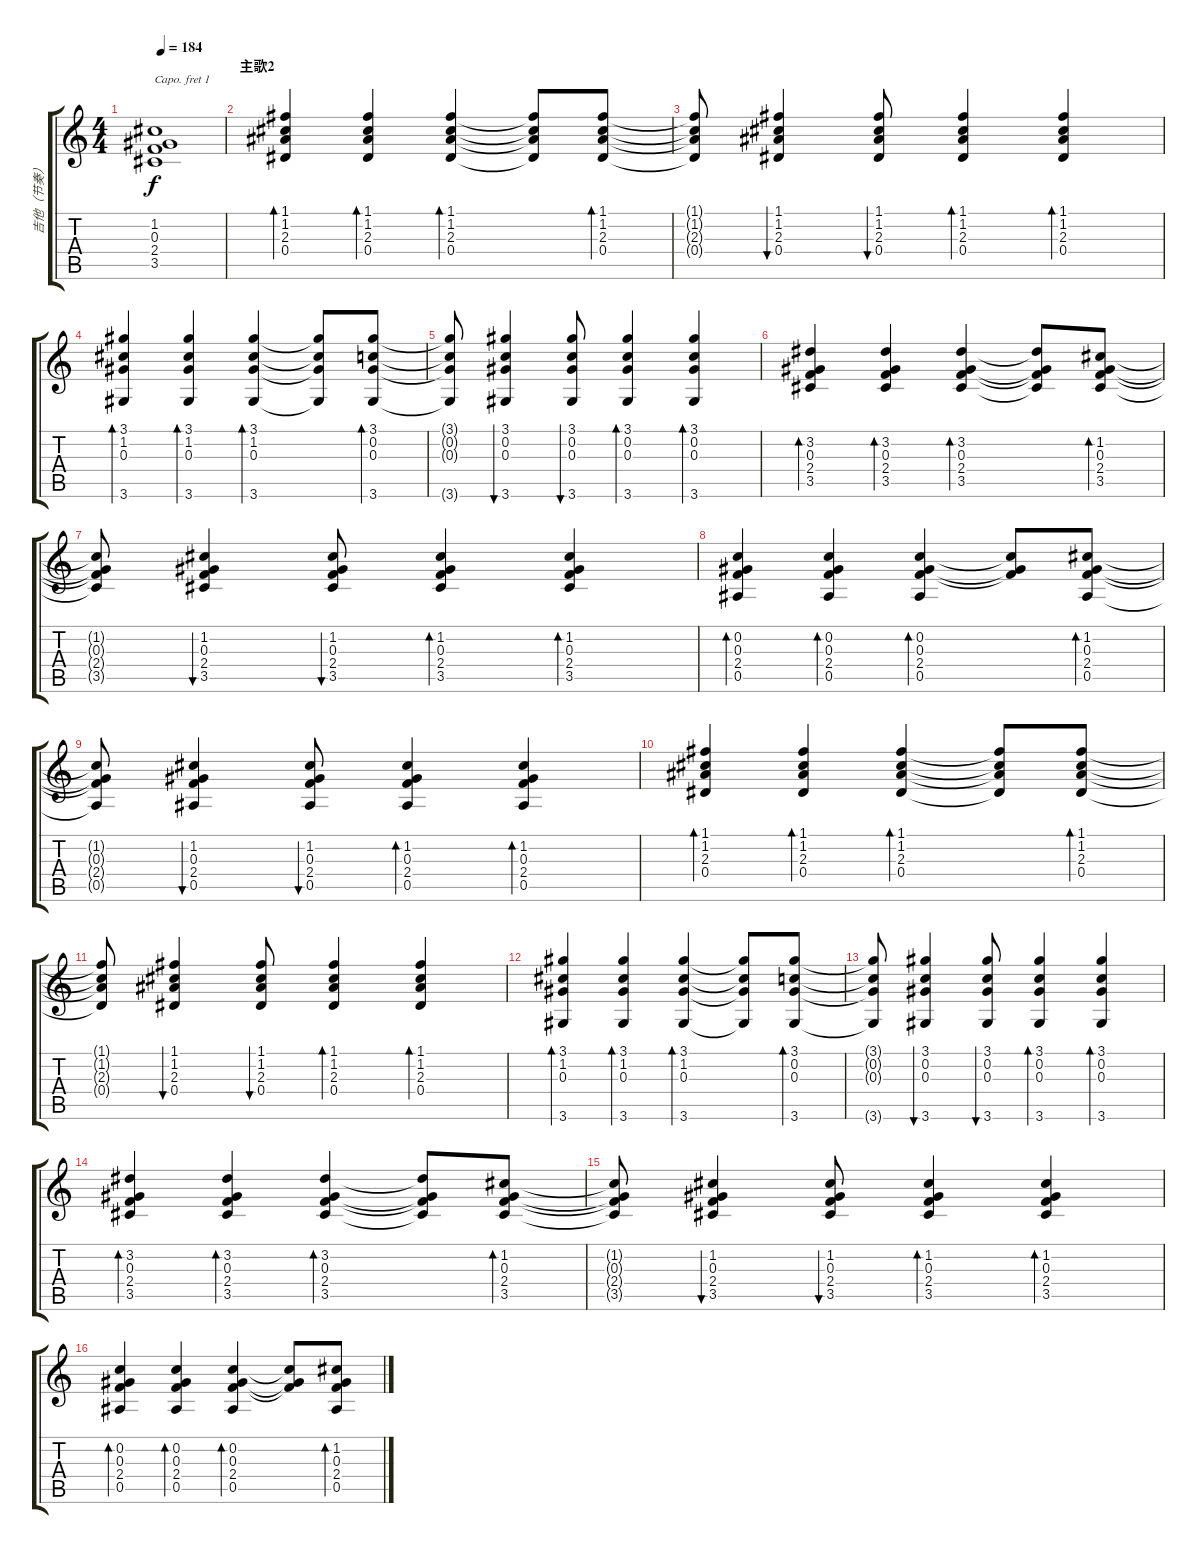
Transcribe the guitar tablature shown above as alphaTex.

\track ("吉他（节奏）" "吉他（节奏）") {instrument acousticguitarnylon}
\staff {score tabs}
\capo 1
\tuning (E4 B3 G3 D3 A2 E2) {hide}
\ts (4 4)
\tempo 184
\clef g2
\ks c
(1.2{t} 0.3{t} 2.4{t} 3.5{t}).1{dy f} |
\section ("" "主歌2")
(1.1 1.2 2.3 0.4).4{bd 60} (1.1 1.2 2.3 0.4).4{bd 60} (1.1 1.2 2.3 0.4).4{bd 60} (1.1{t} 1.2{t} 2.3{t} 0.4{t}).8 (1.1 1.2 2.3 0.4).8{bd 60} |
(1.1{t} 1.2{t} 2.3{t} 0.4{t}).8 (1.1 1.2 2.3 0.4).4{bu 60} (1.1 1.2 2.3 0.4).8{bu 60} (1.1 1.2 2.3 0.4).4{bd 60} (1.1 1.2 2.3 0.4).4{bd 60} |
(3.1 1.2 0.3 3.6).4{bd 60} (3.1 1.2 0.3 3.6).4{bd 60} (3.1 1.2 0.3 3.6).4{bd 60} (3.1{t} 1.2{t} 0.3{t} 3.6{t}).8 (3.1 0.2 0.3 3.6).8{bd 60} |
(3.1{t} 0.2{t} 0.3{t} 3.6{t}).8 (3.1 0.2 0.3 3.6).4{bu 60} (3.1 0.2 0.3 3.6).8{bu 60} (3.1 0.2 0.3 3.6).4{bd 60} (3.1 0.2 0.3 3.6).4{bd 60} |
(3.2 0.3 2.4 3.5).4{bd 60} (3.2 0.3 2.4 3.5).4{bd 60} (3.2 0.3 2.4 3.5).4{bd 60} (3.2{t} 0.3{t} 2.4{t} 3.5{t}).8 (1.2 0.3 2.4 3.5).8{bd 60} |
(1.2{t} 0.3{t} 2.4{t} 3.5{t}).8 (1.2 0.3 2.4 3.5).4{bu 60} (1.2 0.3 2.4 3.5).8{bu 60} (1.2 0.3 2.4 3.5).4{bd 60} (1.2 0.3 2.4 3.5).4{bd 60} |
(0.2 0.3 2.4 0.5).4{bd 60} (0.2 0.3 2.4 0.5).4{bd 60} (0.2 0.3 2.4 0.5).4{bd 60} (0.2{t} 0.3{t} 2.4{t}).8 (1.2 0.3 2.4 0.5).8{bd 60} |
(1.2{t} 0.3{t} 2.4{t} 0.5{t}).8 (1.2 0.3 2.4 0.5).4{bu 60} (1.2 0.3 2.4 0.5).8{bu 60} (1.2 0.3 2.4 0.5).4{bd 60} (1.2 0.3 2.4 0.5).4{bd 60} |
(1.1 1.2 2.3 0.4).4{bd 60} (1.1 1.2 2.3 0.4).4{bd 60} (1.1 1.2 2.3 0.4).4{bd 60} (1.1{t} 1.2{t} 2.3{t} 0.4{t}).8 (1.1 1.2 2.3 0.4).8{bd 60} |
(1.1{t} 1.2{t} 2.3{t} 0.4{t}).8 (1.1 1.2 2.3 0.4).4{bu 60} (1.1 1.2 2.3 0.4).8{bu 60} (1.1 1.2 2.3 0.4).4{bd 60} (1.1 1.2 2.3 0.4).4{bd 60} |
(3.1 1.2 0.3 3.6).4{bd 60} (3.1 1.2 0.3 3.6).4{bd 60} (3.1 1.2 0.3 3.6).4{bd 60} (3.1{t} 1.2{t} 0.3{t} 3.6{t}).8 (3.1 0.2 0.3 3.6).8{bd 60} |
(3.1{t} 0.2{t} 0.3{t} 3.6{t}).8 (3.1 0.2 0.3 3.6).4{bu 60} (3.1 0.2 0.3 3.6).8{bu 60} (3.1 0.2 0.3 3.6).4{bd 60} (3.1 0.2 0.3 3.6).4{bd 60} |
(3.2 0.3 2.4 3.5).4{bd 60} (3.2 0.3 2.4 3.5).4{bd 60} (3.2 0.3 2.4 3.5).4{bd 60} (3.2{t} 0.3{t} 2.4{t} 3.5{t}).8 (1.2 0.3 2.4 3.5).8{bd 60} |
(1.2{t} 0.3{t} 2.4{t} 3.5{t}).8 (1.2 0.3 2.4 3.5).4{bu 60} (1.2 0.3 2.4 3.5).8{bu 60} (1.2 0.3 2.4 3.5).4{bd 60} (1.2 0.3 2.4 3.5).4{bd 60} |
(0.2 0.3 2.4 0.5).4{bd 60} (0.2 0.3 2.4 0.5).4{bd 60} (0.2 0.3 2.4 0.5).4{bd 60} (0.2{t} 0.3{t} 2.4{t}).8 (1.2 0.3 2.4 0.5).8{bd 60}
